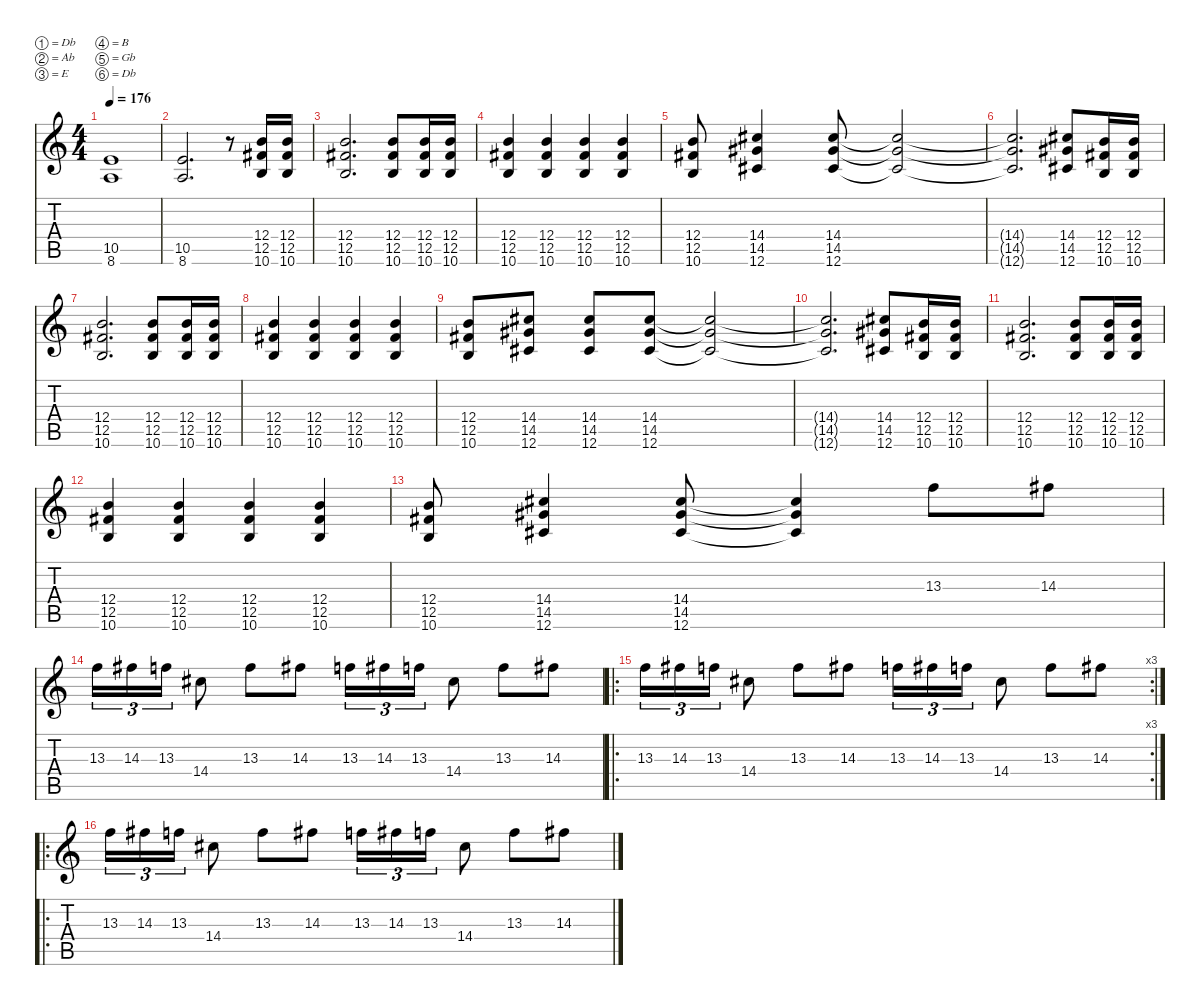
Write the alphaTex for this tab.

\defaultSystemsLayout 4
\hideDynamics
\bracketExtendMode nobrackets
\singleTrackTrackNamePolicy hidden
\multiTrackTrackNamePolicy hidden
\firstSystemTrackNameMode fullname
\firstSystemTrackNameOrientation horizontal
\otherSystemsTrackNameOrientation horizontal
\track ("Tony Iommi" "dist.guit.") {instrument distortionguitar}
\staff {score tabs}
\tuning (Db4 Ab3 E3 B2 Gb2 Db2)
\ts (4 4)
\tempo 176
\clef g2
\ks c
(10.5 8.6).1{dy f beam Up} |
(10.5 8.6).2{d beam Up} r.8{beam Up} (12.4 12.5{acc #} 10.6).16{beam Up} (12.4 12.5{acc #} 10.6).16{beam Up} |
(12.4 12.5{acc #} 10.6).2{d beam Up} (12.4 12.5{acc #} 10.6).8{beam Up} (12.4 12.5{acc #} 10.6).16{beam Up} (12.4 12.5{acc #} 10.6).16{beam Up} |
(12.4 12.5{acc #} 10.6).4{beam Up} (12.4 12.5{acc #} 10.6).4{beam Up} (12.4 12.5{acc #} 10.6).4{beam Up} (12.4 12.5{acc #} 10.6).4{beam Up} |
(12.4 12.5{acc #} 10.6).8{beam Up} (14.4{acc #} 14.5{acc #} 12.6{acc #}).4{beam Up} (14.4{acc #} 14.5{acc #} 12.6{acc #}).8{beam Up} (14.4{t acc #} 14.5{t acc #} 12.6{t acc #}).2{beam Up} |
(14.4{t acc #} 14.5{t acc #} 12.6{t acc #}).2{d beam Up} (14.4{acc #} 14.5{acc #} 12.6{acc #}).8{beam Up} (12.4 12.5{acc #} 10.6).16{beam Up} (12.4 12.5{acc #} 10.6).16{beam Up} |
(12.4 12.5{acc #} 10.6).2{d beam Up} (12.4 12.5{acc #} 10.6).8{beam Up} (12.4 12.5{acc #} 10.6).16{beam Up} (12.4 12.5{acc #} 10.6).16{beam Up} |
(12.4 12.5{acc #} 10.6).4{beam Up} (12.4 12.5{acc #} 10.6).4{beam Up} (12.4 12.5{acc #} 10.6).4{beam Up} (12.4 12.5{acc #} 10.6).4{beam Up} |
(12.4 12.5{acc #} 10.6).8{beam Up} (14.4{acc #} 14.5{acc #} 12.6{acc #}).8{beam Up} (14.4{acc #} 14.5{acc #} 12.6{acc #}).8{beam Up} (14.4{acc #} 14.5{acc #} 12.6{acc #}).8{beam Up} (14.4{t acc #} 14.5{t acc #} 12.6{t acc #}).2{beam Up} |
(14.4{t acc #} 14.5{t acc #} 12.6{t acc #}).2{d beam Up} (14.4{acc #} 14.5{acc #} 12.6{acc #}).8{beam Up} (12.4 12.5{acc #} 10.6).16{beam Up} (12.4 12.5{acc #} 10.6).16{beam Up} |
(12.4 12.5{acc #} 10.6).2{d beam Up} (12.4 12.5{acc #} 10.6).8{beam Up} (12.4 12.5{acc #} 10.6).16{beam Up} (12.4 12.5{acc #} 10.6).16{beam Up} |
(12.4 12.5{acc #} 10.6).4{beam Up} (12.4 12.5{acc #} 10.6).4{beam Up} (12.4 12.5{acc #} 10.6).4{beam Up} (12.4 12.5{acc #} 10.6).4{beam Up} |
(12.4 12.5{acc #} 10.6).8{beam Up} (14.4{acc #} 14.5{acc #} 12.6{acc #}).4{beam Up} (14.4{acc #} 14.5{acc #} 12.6{acc #}).8{beam Up} (14.4{t acc #} 14.5{t acc #} 12.6{t acc #}).4{beam Up} 13.3.8{beam Down} 14.3{acc #}.8{beam Down} |
13.3.16{tu (3 2) beam Down} 14.3{acc #}.16{tu (3 2) beam Down} 13.3.16{tu (3 2) beam Down} 14.4{acc #}.8{beam Down} 13.3.8{beam Down} 14.3{acc #}.8{beam Down} 13.3.16{tu (3 2) beam Down} 14.3{acc #}.16{tu (3 2) beam Down} 13.3.16{tu (3 2) beam Down} 14.4{acc #}.8{beam Down} 13.3.8{beam Down} 14.3{acc #}.8{beam Down} |
\ro
\rc 3
13.3.16{tu (3 2) beam Down} 14.3{acc #}.16{tu (3 2) beam Down} 13.3.16{tu (3 2) beam Down} 14.4{acc #}.8{beam Down} 13.3.8{beam Down} 14.3{acc #}.8{beam Down} 13.3.16{tu (3 2) beam Down} 14.3{acc #}.16{tu (3 2) beam Down} 13.3.16{tu (3 2) beam Down} 14.4{acc #}.8{beam Down} 13.3.8{beam Down} 14.3{acc #}.8{beam Down} |
\ro
13.3.16{tu (3 2) beam Down} 14.3{acc #}.16{tu (3 2) beam Down} 13.3.16{tu (3 2) beam Down} 14.4{acc #}.8{beam Down} 13.3.8{beam Down} 14.3{acc #}.8{beam Down} 13.3.16{tu (3 2) beam Down} 14.3{acc #}.16{tu (3 2) beam Down} 13.3.16{tu (3 2) beam Down} 14.4{acc #}.8{beam Down} 13.3.8{beam Down} 14.3{acc #}.8{beam Down}
